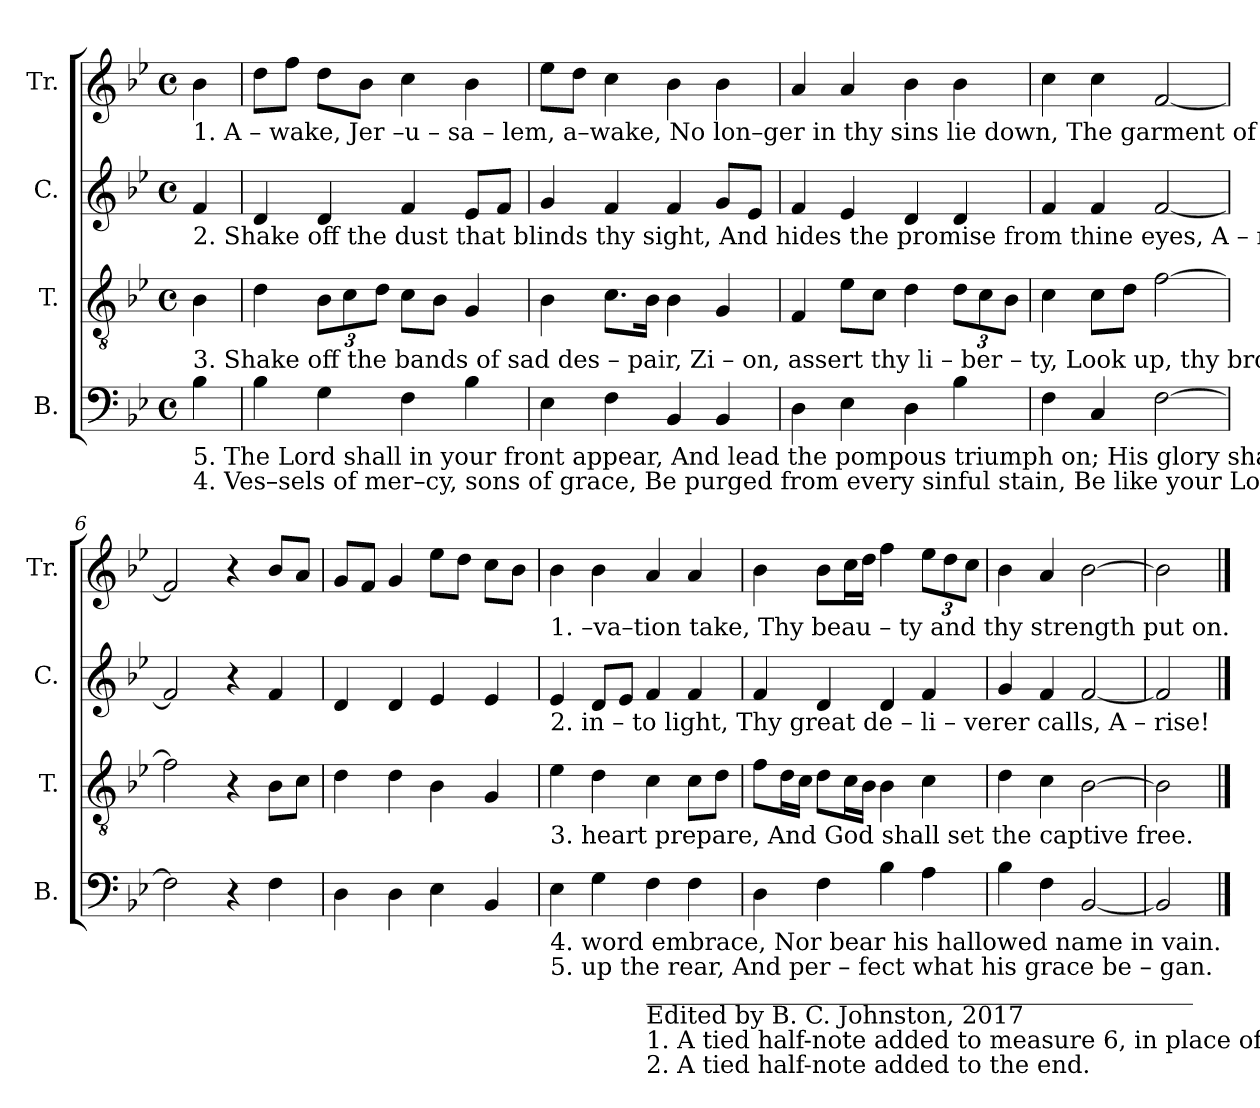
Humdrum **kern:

**kern	**kern	**kern	**kern
*part4	*part3	*part2	*part1
*staff4	*staff3	*staff2	*staff1
*I"B.	*I"T.	*I"C.	*I"Tr.
*I'B.	*I'T.	*I'C.	*I'Tr.
*clefF4	*clefGv2	*clefG2	*clefG2
*k[b-e-]	*k[b-e-]	*k[b-e-]	*k[b-e-]
*M4/4	*M4/4	*M4/4	*M4/4
*met(c)	*met(c)	*met(c)	*met(c)
*MM90	*MM90	*MM90	*MM90
=1	=1	=1	=1
!	!	!	!LO:TX:b:t=1. A – wake,  Jer –u – sa  – lem,  a–wake,  No  lon–ger  in   thy   sins  lie   down,         The  garment  of  sal –
!	!	!LO:TX:b:t=2. Shake off the dust that blinds thy sight,  And hides the promise from thine eyes,  A –  rise,  and  struggle	!
!	!LO:TX:b:t=3. Shake  off  the  bands  of sad des – pair,  Zi  –  on,  assert  thy   li – ber – ty,         Look up,  thy  bro–ken	!	!
!LO:TX:b:t=5. The  Lord  shall  in  your front  appear,    And lead the pompous triumph on;       His   glory  shall bring	!	!	!
!LO:TX:b:t=4. Ves–sels   of    mer–cy,   sons  of  grace,   Be  purged  from every sinful  stain,      Be  like your Lord; his	!	!	!
4B-\	4B-\	4f/	4b-\
=2	=2	=2	=2
4B-\	4d\	4d/	8dd\L
.	.	.	8ff\J
*	*Xbrackettup	*	*
4G\	12B-\L	4d/	8dd\L
.	12c\	.	.
.	.	.	8b-\J
.	12d\J	.	.
4F\	8c\L	4f/	4cc\
.	8B-\J	.	.
4B-\	4G/	8e-/L	4b-\
.	.	8f/J	.
=3	=3	=3	=3
4E-\	4B-\	4g/	8ee-\L
.	.	.	8dd\J
4F\	8.c\L	4f/	4cc\
.	16B-\Jk	.	.
4BB-/	4B-\	4f/	4b-\
4BB-/	4G/	8g/L	4b-\
.	.	8e-/J	.
=4	=4	=4	=4
4D\	4F/	4f/	4a/
4E-\	8e-\L	4e-/	4a/
.	8c\J	.	.
4D\	4d\	4d/	4b-\
4B-\	12d\L	4d/	4b-\
.	12c\	.	.
.	12B-\J	.	.
=5	=5	=5	=5
4F\	4c\	4f/	4cc\
4C/	8c\L	4f/	4cc\
.	8d\J	.	.
[2F\	[2f\	[2f/	[2f/
=6	=6	=6	=6
2F\]	2f\]	2f/]	2f/]
4r	4r	4r	4r
4F\	8B-\L	4f/	8b-/L
.	8c\J	.	8a/J
=7	=7	=7	=7
4D\	4d\	4d/	8g/L
.	.	.	8f/J
4D\	4d\	4d/	4g/
4E-\	4B-\	4e-/	8ee-\L
.	.	.	8dd\J
4BB-/	4G/	4e-/	8cc\L
.	.	.	8b-\J
!!LO:LB:g=z
=8	=8	=8	=8
!	!	!	!LO:TX:b:t=1. –va–tion take,  Thy  beau  –  ty        and  thy strength put on.
!	!	!LO:TX:b:t=2. in – to  light,  Thy    great    de    –   li   –  verer  calls,  A – rise!	!
!	!LO:TX:b:t=3. heart prepare,  And  God     shall    set   the       captive  free.	!	!
!LO:TX:b:t=4. word embrace, Nor bear     his      hallowed      name  in  vain.	!	!	!
!LO:TX:b:t=5. up  the  rear,    And  per  –  fect     what   his    grace  be – gan.	!	!	!
4E-\	4e-\	4e-/	4b-\
4G\	4d\	8d/L	4b-\
.	.	8e-/J	.
!LO:TX:b:t=_____________________________________________	!	!	!
!LO:TX:b:t=Edited by B. C. Johnston, 2017	!	!	!
!LO:TX:b:t=1. A tied half-note added to measure 6, in place of a half-rest.	!	!	!
!LO:TX:b:t=2. A tied half-note added to the end.	!	!	!
4F\	4c\	4f/	4a/
4F\	8c\L	4f/	4a/
.	8d\J	.	.
=9	=9	=9	=9
4D\	8f\L	4f/	4b-\
.	16d\L	.	.
.	16c\JJ	.	.
4F\	8d\L	4d/	8b-\L
.	16c\L	.	16cc\L
.	16B-\JJ	.	16dd\JJ
4B-\	4B-\	4d/	4ff\
*	*	*	*Xbrackettup
4A\	4c\	4f/	12ee-\L
.	.	.	12dd\
.	.	.	12cc\J
=10	=10	=10	=10
4B-\	4d\	4g/	4b-\
4F\	4c\	4f/	4a/
[2BB-/	[2B-\	[2f/	[2b-\
=11	=11	=11	=11
2BB-/]	2B-\]	2f/]	2b-\]
==	==	==	==
*-	*-	*-	*-
